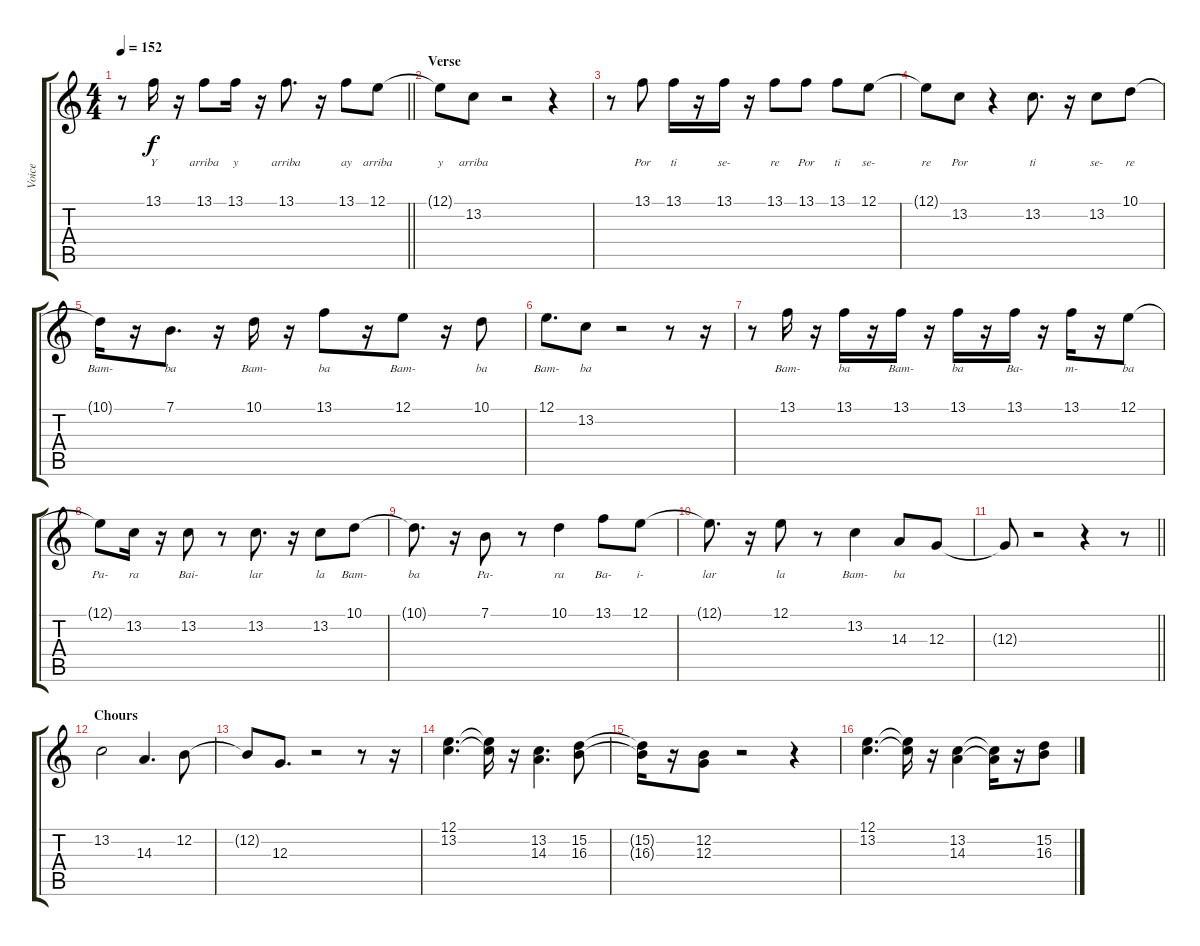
\track ("Voice" "Voice") {instrument synthbrass1}
\staff {score tabs}
\tuning (E4 B3 G3 D3 A2 E2) {hide}
\ts (4 4)
\tempo 152
\clef g2
\barLineRight lightlight
\ks c
r.8{dy f} 13.1.16{lyrics (0 "Y") lyrics (1 "") lyrics (2 "") lyrics (3 "") lyrics (4 "")} r.16 13.1.8{lyrics (0 "arriba") lyrics (1 "") lyrics (2 "") lyrics (3 "") lyrics (4 "")} 13.1.16{lyrics (0 "y") lyrics (1 "") lyrics (2 "") lyrics (3 "") lyrics (4 "")} r.16 13.1.8{d lyrics (0 "arriba") lyrics (1 "") lyrics (2 "") lyrics (3 "") lyrics (4 "")} r.16 13.1.8{lyrics (0 "ay") lyrics (1 "") lyrics (2 "") lyrics (3 "") lyrics (4 "")} 12.1.8{lyrics (0 "arriba") lyrics (1 "") lyrics (2 "") lyrics (3 "") lyrics (4 "")} |
\section ("" "Verse")
12.1{t}.8{lyrics (0 "y") lyrics (1 "") lyrics (2 "") lyrics (3 "") lyrics (4 "")} 13.2.8{lyrics (0 "arriba") lyrics (1 "") lyrics (2 "") lyrics (3 "") lyrics (4 "")} r.2 r.4 |
r.8 13.1.8{lyrics (0 "Por") lyrics (1 "") lyrics (2 "") lyrics (3 "") lyrics (4 "")} 13.1.16{lyrics (0 "ti") lyrics (1 "") lyrics (2 "") lyrics (3 "") lyrics (4 "")} r.16 13.1.16{lyrics (0 "se-") lyrics (1 "") lyrics (2 "") lyrics (3 "") lyrics (4 "")} r.16 13.1.8{lyrics (0 "re") lyrics (1 "") lyrics (2 "") lyrics (3 "") lyrics (4 "")} 13.1.8{lyrics (0 "Por") lyrics (1 "") lyrics (2 "") lyrics (3 "") lyrics (4 "")} 13.1.8{lyrics (0 "ti") lyrics (1 "") lyrics (2 "") lyrics (3 "") lyrics (4 "")} 12.1.8{lyrics (0 "se-") lyrics (1 "") lyrics (2 "") lyrics (3 "") lyrics (4 "")} |
12.1{t}.8{lyrics (0 "re") lyrics (1 "") lyrics (2 "") lyrics (3 "") lyrics (4 "")} 13.2.8{lyrics (0 "Por") lyrics (1 "") lyrics (2 "") lyrics (3 "") lyrics (4 "")} r.4 13.2.8{d lyrics (0 "ti") lyrics (1 "") lyrics (2 "") lyrics (3 "") lyrics (4 "")} r.16 13.2.8{lyrics (0 "se-") lyrics (1 "") lyrics (2 "") lyrics (3 "") lyrics (4 "")} 10.1.8{lyrics (0 "re") lyrics (1 "") lyrics (2 "") lyrics (3 "") lyrics (4 "")} |
10.1{t}.16{lyrics (0 "Bam-") lyrics (1 "") lyrics (2 "") lyrics (3 "") lyrics (4 "")} r.16 7.1.8{d lyrics (0 "ba") lyrics (1 "") lyrics (2 "") lyrics (3 "") lyrics (4 "")} r.16 10.1.16{lyrics (0 "Bam-") lyrics (1 "") lyrics (2 "") lyrics (3 "") lyrics (4 "")} r.16 13.1.8{lyrics (0 "ba") lyrics (1 "") lyrics (2 "") lyrics (3 "") lyrics (4 "")} r.16 12.1.8{lyrics (0 "Bam-") lyrics (1 "") lyrics (2 "") lyrics (3 "") lyrics (4 "")} r.16 10.1.8{lyrics (0 "ba") lyrics (1 "") lyrics (2 "") lyrics (3 "") lyrics (4 "")} |
12.1.8{d lyrics (0 "Bam-") lyrics (1 "") lyrics (2 "") lyrics (3 "") lyrics (4 "")} 13.2.8{lyrics (0 "ba") lyrics (1 "") lyrics (2 "") lyrics (3 "") lyrics (4 "")} r.2 r.8 r.16 |
r.8 13.1.16{lyrics (0 "Bam-") lyrics (1 "") lyrics (2 "") lyrics (3 "") lyrics (4 "")} r.16 13.1.16{lyrics (0 "ba") lyrics (1 "") lyrics (2 "") lyrics (3 "") lyrics (4 "")} r.16 13.1.16{lyrics (0 "Bam-") lyrics (1 "") lyrics (2 "") lyrics (3 "") lyrics (4 "")} r.16 13.1.16{lyrics (0 "ba") lyrics (1 "") lyrics (2 "") lyrics (3 "") lyrics (4 "")} r.16 13.1.16{lyrics (0 "Ba-") lyrics (1 "") lyrics (2 "") lyrics (3 "") lyrics (4 "")} r.16 13.1.16{lyrics (0 "m-") lyrics (1 "") lyrics (2 "") lyrics (3 "") lyrics (4 "")} r.16 12.1.8{lyrics (0 "ba") lyrics (1 "") lyrics (2 "") lyrics (3 "") lyrics (4 "")} |
12.1{t}.8{lyrics (0 "Pa-") lyrics (1 "") lyrics (2 "") lyrics (3 "") lyrics (4 "")} 13.2.16{lyrics (0 "ra") lyrics (1 "") lyrics (2 "") lyrics (3 "") lyrics (4 "")} r.16 13.2.8{lyrics (0 "Bai-") lyrics (1 "") lyrics (2 "") lyrics (3 "") lyrics (4 "")} r.8 13.2.8{d lyrics (0 "lar") lyrics (1 "") lyrics (2 "") lyrics (3 "") lyrics (4 "")} r.16 13.2.8{lyrics (0 "la") lyrics (1 "") lyrics (2 "") lyrics (3 "") lyrics (4 "")} 10.1.8{lyrics (0 "Bam-") lyrics (1 "") lyrics (2 "") lyrics (3 "") lyrics (4 "")} |
10.1{t}.8{d lyrics (0 "ba") lyrics (1 "") lyrics (2 "") lyrics (3 "") lyrics (4 "")} r.16 7.1.8{lyrics (0 "Pa-") lyrics (1 "") lyrics (2 "") lyrics (3 "") lyrics (4 "")} r.8 10.1.4{lyrics (0 "ra") lyrics (1 "") lyrics (2 "") lyrics (3 "") lyrics (4 "")} 13.1.8{lyrics (0 "Ba-") lyrics (1 "") lyrics (2 "") lyrics (3 "") lyrics (4 "")} 12.1.8{lyrics (0 "i-") lyrics (1 "") lyrics (2 "") lyrics (3 "") lyrics (4 "")} |
12.1{t}.8{d lyrics (0 "lar") lyrics (1 "") lyrics (2 "") lyrics (3 "") lyrics (4 "")} r.16 12.1.8{lyrics (0 "la") lyrics (1 "") lyrics (2 "") lyrics (3 "") lyrics (4 "")} r.8 13.2.4{lyrics (0 "Bam-") lyrics (1 "") lyrics (2 "") lyrics (3 "") lyrics (4 "")} 14.3.8{lyrics (0 "ba") lyrics (1 "") lyrics (2 "") lyrics (3 "") lyrics (4 "")} 12.3.8{lyrics (0 "") lyrics (1 "") lyrics (2 "") lyrics (3 "") lyrics (4 "")} |
\barLineRight lightlight
12.3{t}.8{lyrics (0 "") lyrics (1 "") lyrics (2 "") lyrics (3 "") lyrics (4 "")} r.2 r.4 r.8 |
\section ("" "Chours")
13.2.2{lyrics (0 "") lyrics (1 "") lyrics (2 "") lyrics (3 "") lyrics (4 "")} 14.3.4{d} 12.2.8 |
12.2{t}.8 12.3.8{d} r.2 r.8 r.16 |
(12.1 13.2).4{d} (12.1{t} 13.2{t}).16 r.16 (13.2 14.3).4{d} (15.2 16.3).8 |
(15.2{t} 16.3{t}).16 r.16 (12.2 12.3).8 r.2 r.4 |
(12.1 13.2).4{d} (12.1{t} 13.2{t}).16 r.16 (13.2 14.3).4 (13.2{t} 14.3{t}).16 r.16 (15.2 16.3).8
